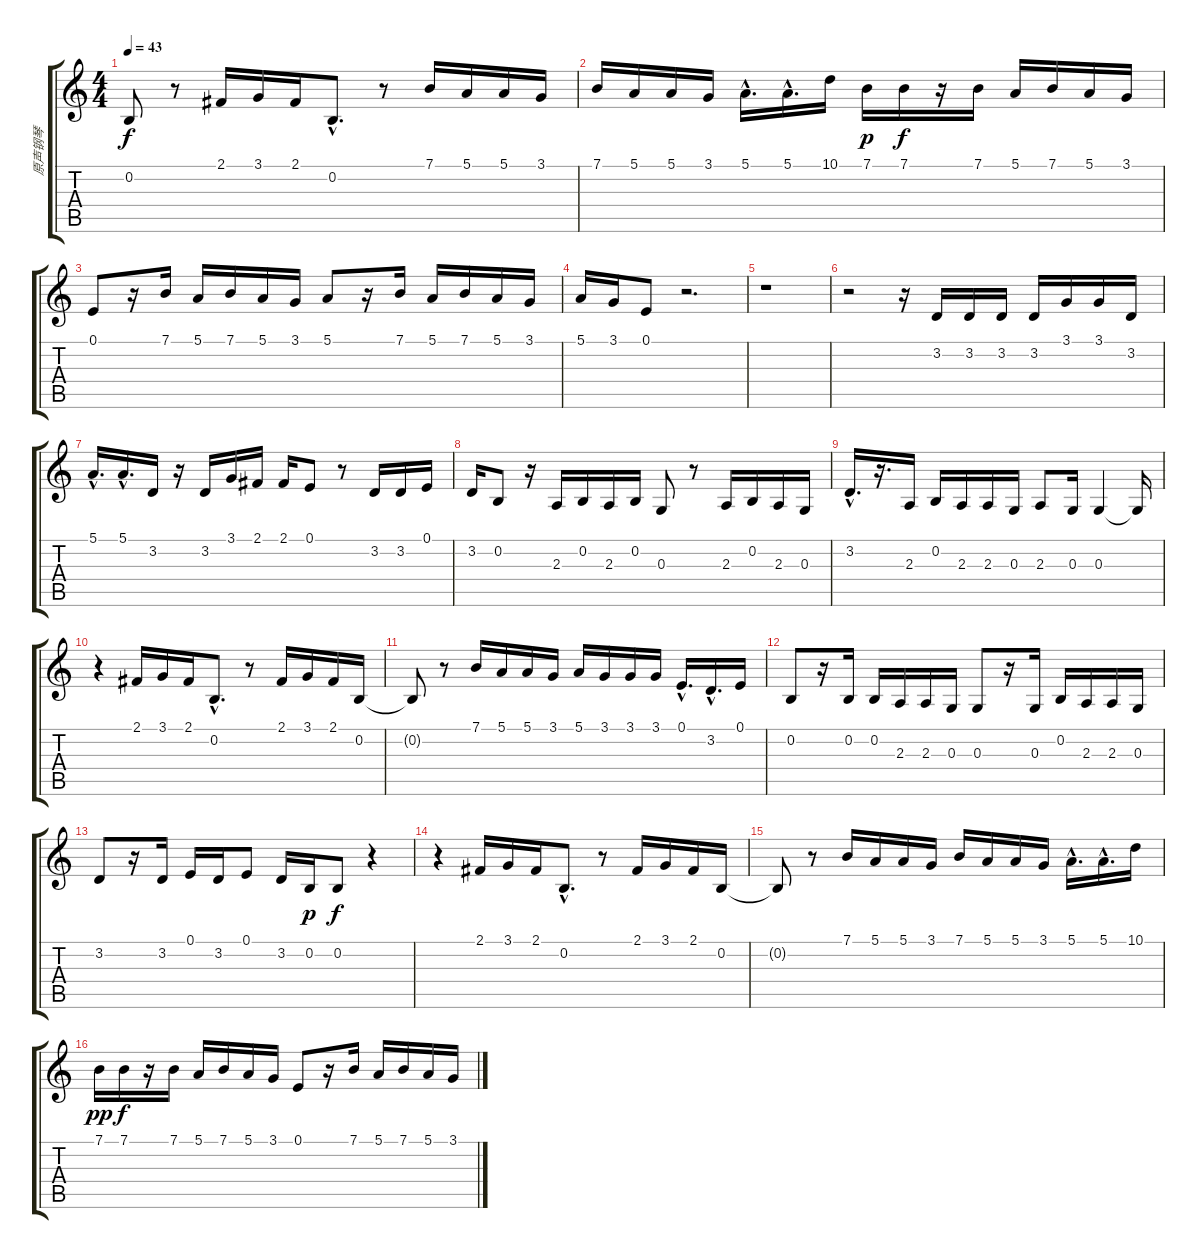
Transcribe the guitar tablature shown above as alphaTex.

\track ("原声钢琴" "原声钢琴") {instrument electricgrandpiano}
\staff {score tabs}
\tuning (E4 B3 G3 D3 A2 E2) {hide}
\ts (4 4)
\tempo 43
\clef g2
\ks c
0.2{t}.8{dy f} r.8 2.1.16 3.1.16 2.1.16 0.2{hac}.8{d} r.8 7.1.16 5.1.16 5.1.16 3.1.16 |
7.1.16 5.1.16 5.1.16 3.1.16 5.1{hac}.16{d} 5.1{hac}.16{d} 10.1.16 7.1.16{dy p} 7.1.16{dy f} r.16 7.1.16 5.1.16 7.1.16 5.1.16 3.1.16 |
0.1.8 r.16 7.1.16 5.1.16 7.1.16 5.1.16 3.1.16 5.1.8 r.16 7.1.16 5.1.16 7.1.16 5.1.16 3.1.16 |
5.1.16 3.1.16 0.1.8 r.2{d} |
r.1 |
r.2 r.16 3.2.16 3.2.16 3.2.16 3.2.16 3.1.16 3.1.16 3.2.16 |
5.1{hac}.16{d} 5.1{hac}.16{d} 3.2.16 r.16 3.2.16 3.1.16 2.1.16 2.1.16 0.1.8 r.8 3.2.16 3.2.16 0.1.16 |
3.2.16 0.2.8 r.16 2.3.16 0.2.16 2.3.16 0.2.16 0.3.8 r.8 2.3.16 0.2.16 2.3.16 0.3.16 |
3.2{hac}.16{d} r.16{d} 2.3.16 0.2.16 2.3.16 2.3.16 0.3.16 2.3.8 0.3.16 0.3.4 0.3{t}.16 |
r.4 2.1.16 3.1.16 2.1.16 0.2{hac}.8{d} r.8 2.1.16 3.1.16 2.1.16 0.2.16 |
0.2{t}.8 r.8 7.1.16 5.1.16 5.1.16 3.1.16 5.1.16 3.1.16 3.1.16 3.1.16 0.1{hac}.16{d} 3.2{hac}.16{d} 0.1.16 |
0.2.8 r.16 0.2.16 0.2.16 2.3.16 2.3.16 0.3.16 0.3.8 r.16 0.3.16 0.2.16 2.3.16 2.3.16 0.3.16 |
3.2.8 r.16 3.2.16 0.1.16 3.2.16 0.1.8 3.2.16 0.2.16{dy p} 0.2.8{dy f} r.4 |
r.4 2.1.16 3.1.16 2.1.16 0.2{hac}.8{d} r.8 2.1.16 3.1.16 2.1.16 0.2.16 |
0.2{t}.8 r.8 7.1.16 5.1.16 5.1.16 3.1.16 7.1.16 5.1.16 5.1.16 3.1.16 5.1{hac}.16{d} 5.1{hac}.16{d} 10.1.16 |
7.1.16{dy pp} 7.1.16{dy f} r.16 7.1.16 5.1.16 7.1.16 5.1.16 3.1.16 0.1.8 r.16 7.1.16 5.1.16 7.1.16 5.1.16 3.1.16
